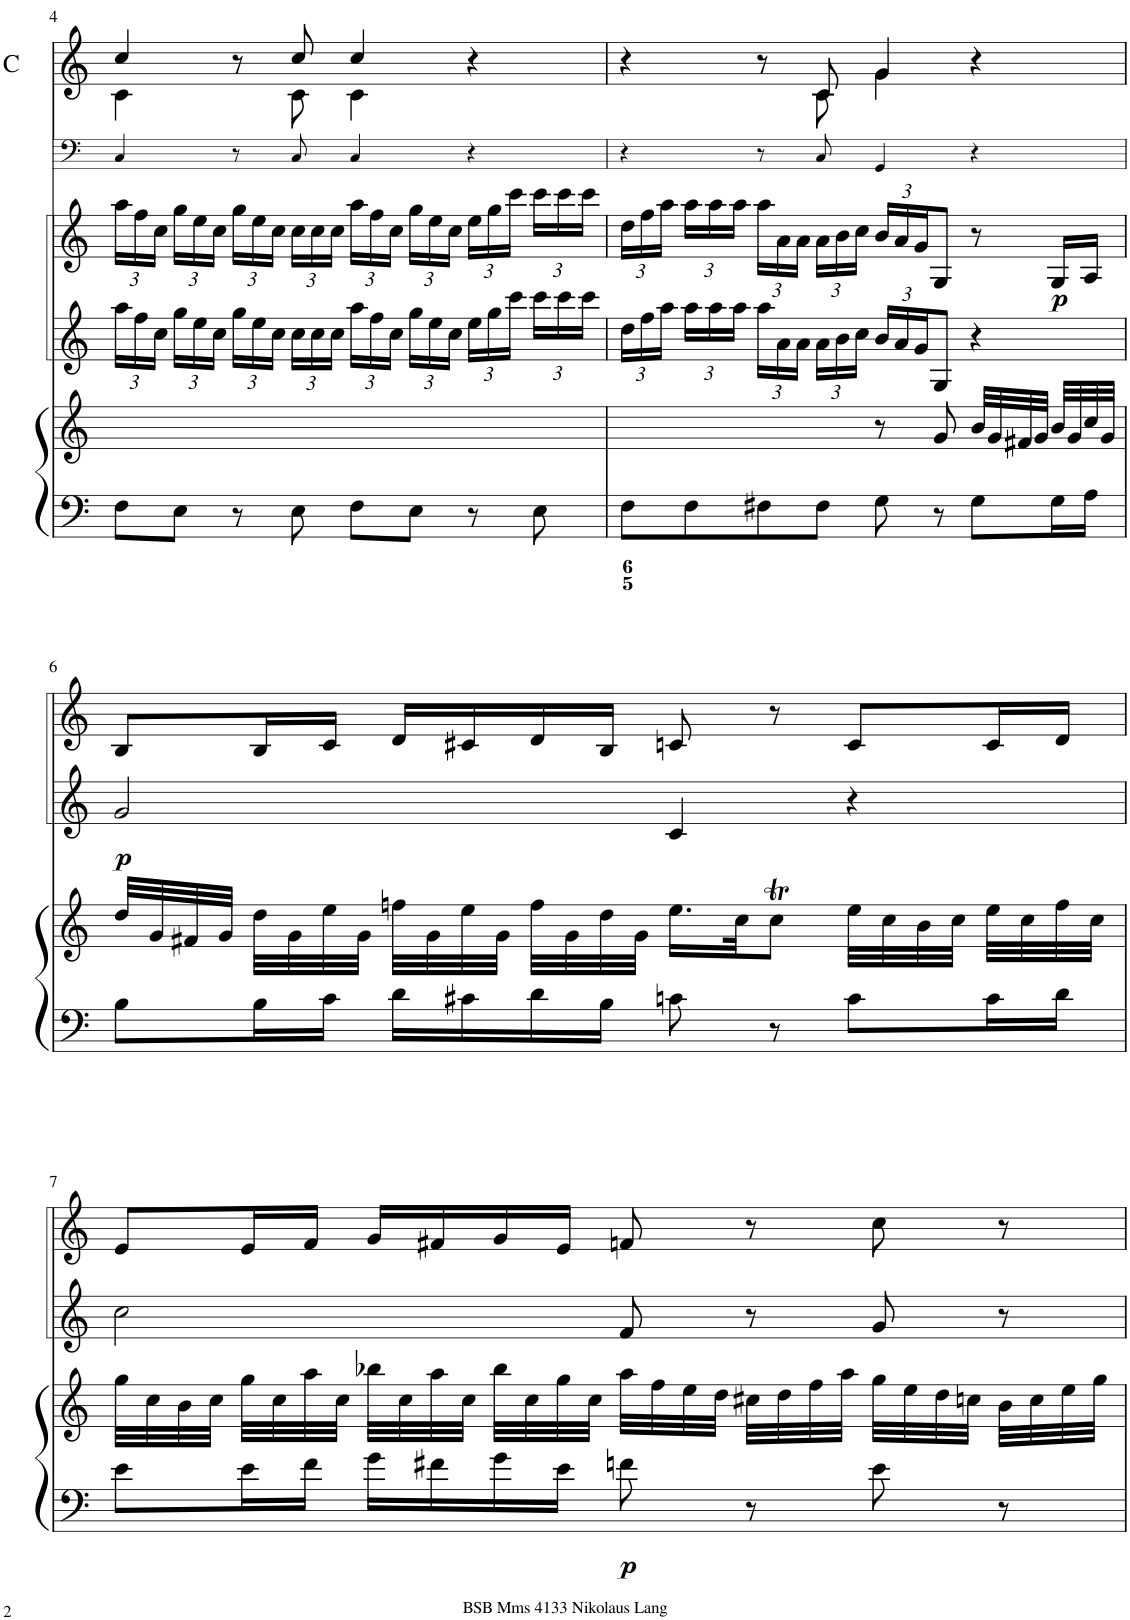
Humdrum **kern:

**kern	**kern	**dynam	**kern	**dynam	**kern	**dynam	**kern	**kern
*part5	*part5	*part5	*part4	*part4	*part3	*part3	*part2	*part1
*staff6	*staff5	*staff5/6	*staff4	*staff4	*staff3	*staff3	*staff2	*staff1
*I"Organo	*	*	*I"Violino 2	*	*I"Violino 1	*	*I"Timpani	*I"Clarini
*	*	*	*I'Vln	*	*I'Vln	*	*I'Timp	*I'C
!!LO:PB:g=z
*clefF4	*clefG2	*	*clefG2	*	*clefG2	*	*clefF4	*clefG2
*k[]	*k[]	*	*k[]	*	*k[]	*	*k[]	*k[]
*M4/4	*M4/4	*	*M4/4	*	*M4/4	*	*M4/4	*M4/4
*met(c)	*met(c)	*	*met(c)	*	*met(c)	*	*met(c)	*met(c)
*	*	*	*Xbrackettup	*	*Xbrackettup	*	*	*
=4	=4	=4	=4	=4	=4	=4	=4	=4
*	*	*	*	*	*	*	*	*^
8F\L	1ryy	.	24aa\LL	.	24aa\LL	.	4C/	4cc/	4c\
.	.	.	24ff\	.	24ff\	.	.	.	.
.	.	.	24cc\JJ	.	24cc\JJ	.	.	.	.
8E\J	.	.	24gg\LL	.	24gg\LL	.	.	.	.
.	.	.	24ee\	.	24ee\	.	.	.	.
.	.	.	24cc\JJ	.	24cc\JJ	.	.	.	.
8r	.	.	24gg\LL	.	24gg\LL	.	8r	8r	8ryy
.	.	.	24ee\	.	24ee\	.	.	.	.
.	.	.	24cc\JJ	.	24cc\JJ	.	.	.	.
8E\	.	.	24cc\LL	.	24cc\LL	.	8C/	8cc/	8c\
.	.	.	24cc\	.	24cc\	.	.	.	.
.	.	.	24cc\JJ	.	24cc\JJ	.	.	.	.
8F\L	.	.	24aa\LL	.	24aa\LL	.	4C/	4cc/	4c\
.	.	.	24ff\	.	24ff\	.	.	.	.
.	.	.	24cc\JJ	.	24cc\JJ	.	.	.	.
8E\J	.	.	24gg\LL	.	24gg\LL	.	.	.	.
.	.	.	24ee\	.	24ee\	.	.	.	.
.	.	.	24cc\JJ	.	24cc\JJ	.	.	.	.
8r	.	.	24ee\LL	.	24ee\LL	.	4r	4r	4ryy
.	.	.	24gg\	.	24gg\	.	.	.	.
.	.	.	24ccc\JJ	.	24ccc\JJ	.	.	.	.
8E\	.	.	24ccc\LL	.	24ccc\LL	.	.	.	.
.	.	.	24ccc\	.	24ccc\	.	.	.	.
.	.	.	24ccc\JJ	.	24ccc\JJ	.	.	.	.
=5	=5	=5	=5	=5	=5	=5	=5	=5	=5
8F\L	2ryy	.	24dd\LL	.	24dd\LL	.	4r	4r	4.ryy
.	.	.	24ff\	.	24ff\	.	.	.	.
.	.	.	24aa\JJ	.	24aa\JJ	.	.	.	.
8F\	.	.	24aa\LL	.	24aa\LL	.	.	.	.
.	.	.	24aa\	.	24aa\	.	.	.	.
.	.	.	24aa\JJ	.	24aa\JJ	.	.	.	.
8F#X\	.	.	24aa\LL	.	24aa\LL	.	8r	8r	.
.	.	.	24a\	.	24a\	.	.	.	.
.	.	.	24a\JJ	.	24a\JJ	.	.	.	.
8F#\J	.	.	24a\LL	.	24a\LL	.	8C/	8c/	8c\
.	.	.	24b\	.	24b\	.	.	.	.
.	.	.	24cc\JJ	.	24cc\JJ	.	.	.	.
8G\	8r	.	24b/LL	.	24b/LL	.	4GG/	4g/	4g\
.	.	.	24a/	.	24a/	.	.	.	.
.	.	.	24g/J	.	24g/J	.	.	.	.
8r	8g/	.	8G/J	.	8G/J	.	.	.	.
8G\L	32b/LLL	.	4r	.	8r	.	4r	4r	4ryy
.	32g/	.	.	.	.	.	.	.	.
.	32f#X/	.	.	.	.	.	.	.	.
.	32g/JJJ	.	.	.	.	.	.	.	.
!	!	!	!	!	!	!LO:DY:b	!	!	!
16G\L	32b/LLL	.	.	.	16G/LL	p	.	.	.
.	32g/	.	.	.	.	.	.	.	.
16A\JJ	32cc/	.	.	.	16A/JJ	.	.	.	.
.	32g/JJJ	.	.	.	.	.	.	.	.
*	*	*	*	*	*	*	*	*v	*v
!!LO:LB:g=z
=6	=6	=6	=6	=6	=6	=6	=6	=6
!	!	!	!	!LO:DY:b	!	!	!	!
8B\L	32dd/LLL	.	2g/	p	8B/L	.	1r	1r
.	32g/	.	.	.	.	.	.	.
.	32f#X/	.	.	.	.	.	.	.
.	32g/JJJ	.	.	.	.	.	.	.
16B\L	32dd\LLL	.	.	.	16B/L	.	.	.
.	32g\	.	.	.	.	.	.	.
16c\JJ	32ee\	.	.	.	16c/JJ	.	.	.
.	32g\JJJ	.	.	.	.	.	.	.
16d\LL	32ffn\LLL	.	.	.	16d/LL	.	.	.
.	32g\	.	.	.	.	.	.	.
16c#X\	32ee\	.	.	.	16c#X/	.	.	.
.	32g\JJJ	.	.	.	.	.	.	.
16d\	32ff\LLL	.	.	.	16d/	.	.	.
.	32g\	.	.	.	.	.	.	.
16B\JJ	32dd\	.	.	.	16B/JJ	.	.	.
.	32g\JJJ	.	.	.	.	.	.	.
8cn\	16.ee\LL	.	4c/	.	8cn/	.	.	.
.	32cc\JK	.	.	.	.	.	.	.
8r	8ccT\J	.	.	.	8r	.	.	.
8c\L	32ee\LLL	.	4r	.	8c/L	.	.	.
.	32cc\	.	.	.	.	.	.	.
.	32b\	.	.	.	.	.	.	.
.	32cc\JJJ	.	.	.	.	.	.	.
16c\L	32ee\LLL	.	.	.	16c/L	.	.	.
.	32cc\	.	.	.	.	.	.	.
16d\JJ	32ff\	.	.	.	16d/JJ	.	.	.
.	32cc\JJJ	.	.	.	.	.	.	.
!!LO:LB:g=z
=7	=7	=7	=7	=7	=7	=7	=7	=7
8e\L	32gg\LLL	.	2cc\	.	8e/L	.	1r	1r
.	32cc\	.	.	.	.	.	.	.
.	32b\	.	.	.	.	.	.	.
.	32cc\JJJ	.	.	.	.	.	.	.
16e\L	32gg\LLL	.	.	.	16e/L	.	.	.
.	32cc\	.	.	.	.	.	.	.
16f\JJ	32aa\	.	.	.	16f/JJ	.	.	.
.	32cc\JJJ	.	.	.	.	.	.	.
16g\LL	32bb-X\LLL	.	.	.	16g/LL	.	.	.
.	32cc\	.	.	.	.	.	.	.
16f#X\	32aa\	.	.	.	16f#X/	.	.	.
.	32cc\JJJ	.	.	.	.	.	.	.
16g\	32bb-\LLL	.	.	.	16g/	.	.	.
.	32cc\	.	.	.	.	.	.	.
16e\JJ	32gg\	.	.	.	16e/JJ	.	.	.
.	32cc\JJJ	.	.	.	.	.	.	.
!	!	!LO:DY:b=2	!	!	!	!	!	!
8fn\	32aa\LLL	p	8f/	.	8fn/	.	.	.
.	32ff\	.	.	.	.	.	.	.
.	32ee\	.	.	.	.	.	.	.
.	32dd\JJJ	.	.	.	.	.	.	.
8r	32cc#X\LLL	.	8r	.	8r	.	.	.
.	32dd\	.	.	.	.	.	.	.
.	32ff\	.	.	.	.	.	.	.
.	32aa\JJJ	.	.	.	.	.	.	.
8e\	32gg\LLL	.	8g/	.	8cc\	.	.	.
.	32ee\	.	.	.	.	.	.	.
.	32dd\	.	.	.	.	.	.	.
.	32ccn\JJJ	.	.	.	.	.	.	.
8r	32b\LLL	.	8r	.	8r	.	.	.
.	32cc\	.	.	.	.	.	.	.
.	32ee\	.	.	.	.	.	.	.
.	32gg\JJJ	.	.	.	.	.	.	.
=	=	=	=	=	=	=	=	=
*-	*-	*-	*-	*-	*-	*-	*-	*-
